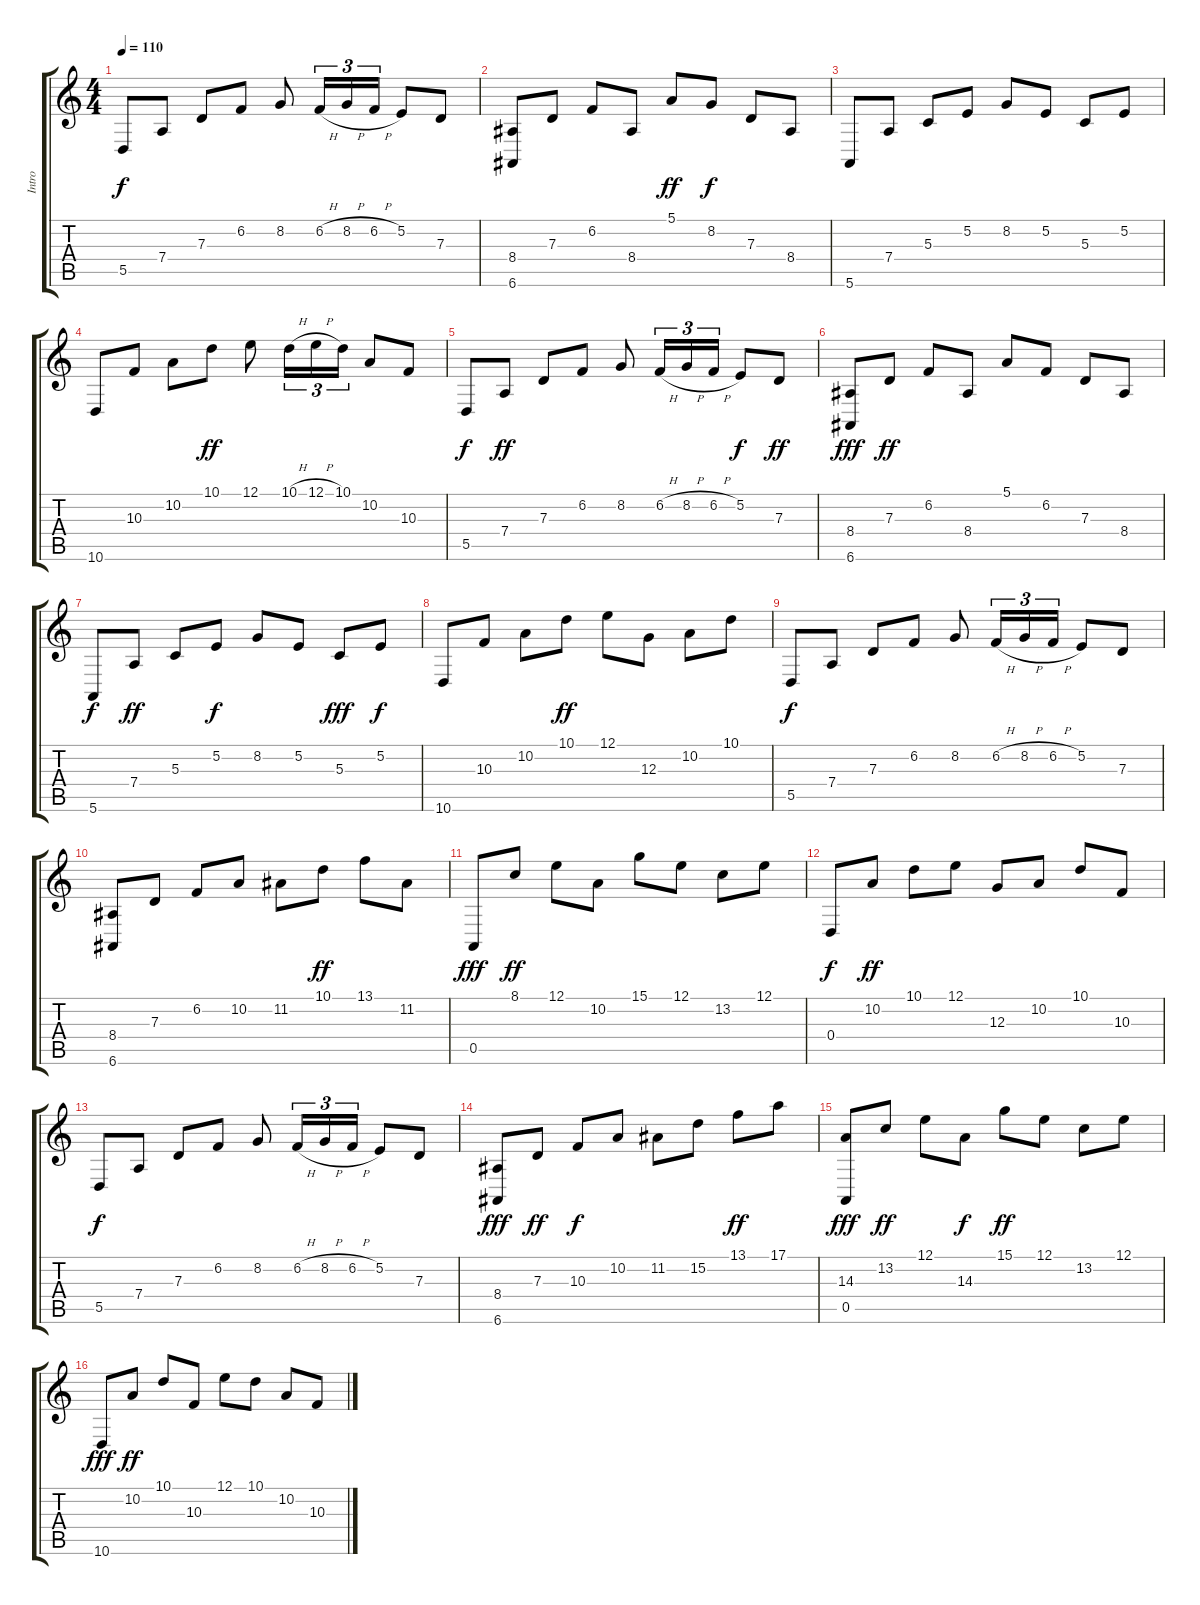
\track ("Intro" "Intro") {instrument electricpiano2}
\staff {score tabs}
\tuning (E4 B3 G3 D3 A2 E2) {hide}
\ts (4 4)
\tempo 110
\clef g2
\ks c
5.5.8{dy f instrument electricpiano2} 7.4.8 7.3.8 6.2.8 8.2.8 6.2{h}.16{tu (3 2)} 8.2{h}.16{tu (3 2)} 6.2{h}.16{tu (3 2)} 5.2.8 7.3.8 |
(8.4 6.6).8 7.3.8 6.2.8 8.4.8 5.1.8{dy ff} 8.2.8{dy f} 7.3.8 8.4.8 |
5.6.8 7.4.8 5.3.8 5.2.8 8.2.8 5.2.8 5.3.8 5.2.8 |
10.6.8 10.3.8 10.2.8 10.1.8{dy ff} 12.1.8 10.1{h}.16{tu (3 2)} 12.1{h}.16{tu (3 2)} 10.1.16{tu (3 2)} 10.2.8 10.3.8 |
5.5.8{dy f} 7.4.8{dy ff} 7.3.8 6.2.8 8.2.8 6.2{h}.16{tu (3 2)} 8.2{h}.16{tu (3 2)} 6.2{h}.16{tu (3 2)} 5.2.8{dy f} 7.3.8{dy ff} |
(8.4 6.6).8{dy fff} 7.3.8{dy ff} 6.2.8 8.4.8 5.1.8 6.2.8 7.3.8 8.4.8 |
5.6.8{dy f} 7.4.8{dy ff} 5.3.8 5.2.8{dy f} 8.2.8 5.2.8 5.3.8{dy fff} 5.2.8{dy f} |
10.6.8 10.3.8 10.2.8 10.1.8{dy ff} 12.1.8 12.3.8 10.2.8 10.1.8 |
5.5.8{dy f} 7.4.8 7.3.8 6.2.8 8.2.8 6.2{h}.16{tu (3 2)} 8.2{h}.16{tu (3 2)} 6.2{h}.16{tu (3 2)} 5.2.8 7.3.8 |
(8.4 6.6).8 7.3.8 6.2.8 10.2.8 11.2.8 10.1.8{dy ff} 13.1.8 11.2.8 |
0.5.8{dy fff} 8.1.8{dy ff} 12.1.8 10.2.8 15.1.8 12.1.8 13.2.8 12.1.8 |
0.4.8{dy f} 10.2.8{dy ff} 10.1.8 12.1.8 12.3.8 10.2.8 10.1.8 10.3.8 |
5.5.8{dy f} 7.4.8 7.3.8 6.2.8 8.2.8 6.2{h}.16{tu (3 2)} 8.2{h}.16{tu (3 2)} 6.2{h}.16{tu (3 2)} 5.2.8 7.3.8 |
(8.4 6.6).8{dy fff} 7.3.8{dy ff} 10.3.8{dy f} 10.2.8 11.2.8 15.2.8 13.1.8{dy ff} 17.1.8 |
(14.3 0.5).8{dy fff} 13.2.8{dy ff} 12.1.8 14.3.8{dy f} 15.1.8{dy ff} 12.1.8 13.2.8 12.1.8 |
10.6.8{dy fff} 10.2.8{dy ff} 10.1.8 10.3.8 12.1.8 10.1.8 10.2.8 10.3.8
